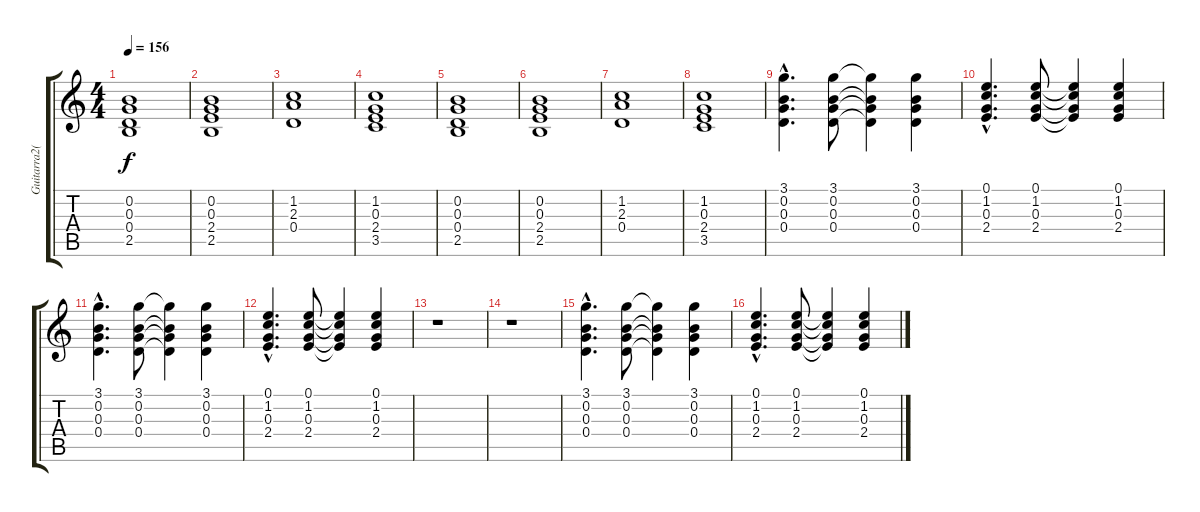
\track ("Guitarra2(Uoho)" "Guitarra2(") {instrument electricguitarclean}
\staff {score tabs}
\tuning (E4 B3 G3 D3 A2 E2) {hide}
\ts (4 4)
\tempo 156
\clef g2
\ks c
(0.2 0.3 0.4 2.5).1{dy f} |
(0.2 0.3 2.4 2.5).1 |
(1.2 2.3 0.4).1 |
(1.2 0.3 2.4 3.5).1 |
(0.2 0.3 0.4 2.5).1 |
(0.2 0.3 2.4 2.5).1 |
(1.2 2.3 0.4).1 |
(1.2 0.3 2.4 3.5).1 |
(3.1{hac} 0.2{hac} 0.3{hac} 0.4{hac}).4{d} (3.1 0.2 0.3 0.4).8 (3.1{t} 0.2{t} 0.3{t} 0.4{t}).4 (3.1 0.2 0.3 0.4).4 |
(0.1{hac} 1.2{hac} 0.3{hac} 2.4{hac}).4{d} (0.1 1.2 0.3 2.4).8 (0.1{t} 1.2{t} 0.3{t} 2.4{t}).4 (0.1 1.2 0.3 2.4).4 |
(3.1{hac} 0.2{hac} 0.3{hac} 0.4{hac}).4{d} (3.1 0.2 0.3 0.4).8 (3.1{t} 0.2{t} 0.3{t} 0.4{t}).4 (3.1 0.2 0.3 0.4).4 |
(0.1{hac} 1.2{hac} 0.3{hac} 2.4{hac}).4{d} (0.1 1.2 0.3 2.4).8 (0.1{t} 1.2{t} 0.3{t} 2.4{t}).4 (0.1 1.2 0.3 2.4).4 |
r.1 |
r.1 |
(3.1{hac} 0.2{hac} 0.3{hac} 0.4{hac}).4{d} (3.1 0.2 0.3 0.4).8 (3.1{t} 0.2{t} 0.3{t} 0.4{t}).4 (3.1 0.2 0.3 0.4).4 |
(0.1{hac} 1.2{hac} 0.3{hac} 2.4{hac}).4{d} (0.1 1.2 0.3 2.4).8 (0.1{t} 1.2{t} 0.3{t} 2.4{t}).4 (0.1 1.2 0.3 2.4).4
